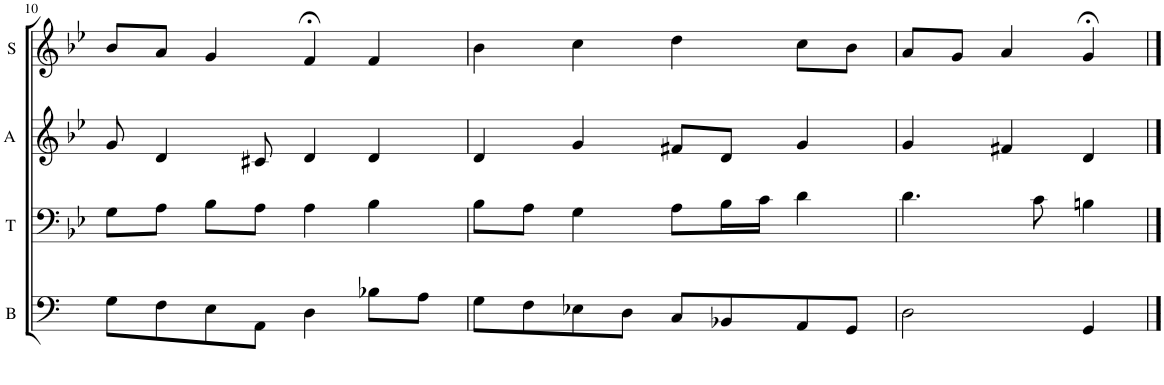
**kern	**kern	**kern	**kern
*part4	*part3	*part2	*part1
*staff4	*staff3	*staff2	*staff1
*I"B	*I"T	*I"A	*I"S
*I'B	*I'T	*I'A	*I'S
!!LO:PB:g=z
*clefF4	*clefF4	*clefG2	*clefG2
*k[]	*k[b-e-]	*k[b-e-]	*k[b-e-]
*M4/4	*M4/4	*M4/4	*M4/4
=10	=10	=10	=10
8G\L	8G\L	8g/	8b-/L
8F\	8A\J	4d/	8a/J
8E\	8B-\L	.	4g/
8AA\J	8A\J	8c#X/	.
4D\	4A\	4d/	4f;</
8B-X\L	4B-\	4d/	4f/
8A\J	.	.	.
=11	=11	=11	=11
8G\L	8B-\L	4d/	4b-\
8F\	8A\J	.	.
8E-X\	4G\	4g/	4cc\
8D\J	.	.	.
8C/L	8A\L	8f#X/L	4dd\
8BB-X/	16B-\L	8d/J	.
.	16c\JJ	.	.
8AA/	4d\	4g/	8cc\L
8GG/J	.	.	8b-\J
=12	=12	=12	=12
2D\	4.d\	4g/	8a/L
.	.	.	8g/J
.	.	4f#X/	4a/
.	8c\	.	.
4GG/	4Bn\	4d/	4g;</
==	==	==	==
*-	*-	*-	*-
